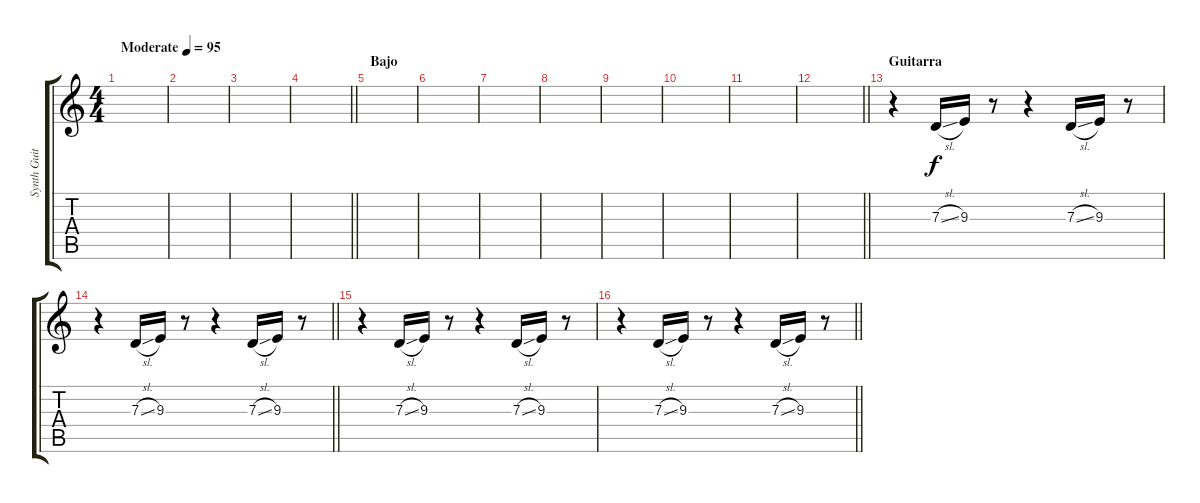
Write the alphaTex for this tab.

\track ("Synth Guitarra" "Synth Guit") {instrument lead1square}
\staff {score tabs}
\tuning (E4 B3 G3 D3 A2 E2) {hide}
\ts (4 4)
\tempo (95 "Moderate")
\clef g2
\ks c
|
|
|
\barLineRight lightlight
|
\section ("" "Bajo")
|
|
|
|
|
|
|
\barLineRight lightlight
|
\section ("" "Guitarra")
r.4 7.3{sl}.16 9.3.16 r.8 r.4 7.3{sl}.16 9.3.16 r.8 |
\barLineRight lightlight
r.4 7.3{sl}.16 9.3.16 r.8 r.4 7.3{sl}.16 9.3.16 r.8 |
r.4 7.3{sl}.16 9.3.16 r.8 r.4 7.3{sl}.16 9.3.16 r.8 |
\barLineRight lightlight
r.4 7.3{sl}.16 9.3.16 r.8 r.4 7.3{sl}.16 9.3.16 r.8
